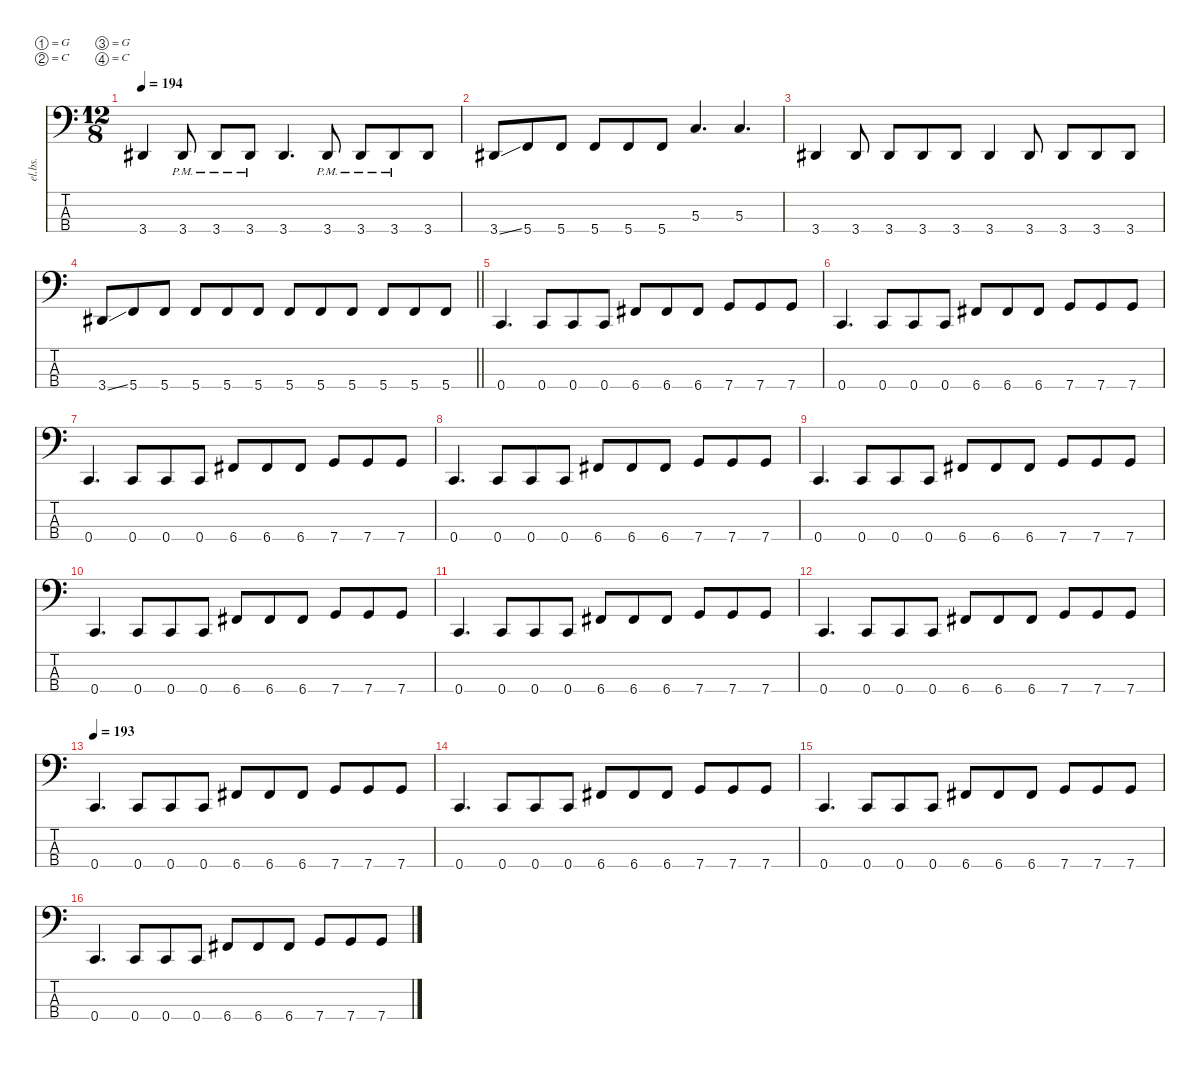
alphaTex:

\defaultSystemsLayout 4
\hideDynamics
\bracketExtendMode nobrackets
\otherSystemsTrackNameOrientation horizontal
\track ("Bass" "el.bs.") {defaultSystemsLayout 8 instrument electricbassfinger}
\staff {score tabs}
\tuning (G2 C2 G1 C1)
\ts (12 8)
\tempo 194
\clef f4
\ks c
3.4{acc #}.4{dy f beam Up} 3.4{pm acc #}.8{beam Up} 3.4{pm acc #}.8{beam Up} 3.4{pm acc #}.8{beam Up} 3.4{acc #}.4{d beam Up} 3.4{pm acc #}.8{beam Up} 3.4{pm acc #}.8{beam Up} 3.4{pm acc #}.8{beam Up} 3.4{acc #}.8{beam Up} |
3.4{ss acc #}.8{beam Up} 5.4.8{beam Up} 5.4.8{beam Up} 5.4.8{beam Up} 5.4.8{beam Up} 5.4.8{beam Up} 5.3.4{d beam Up} 5.3.4{d beam Up} |
3.4{acc #}.4{beam Up} 3.4{acc #}.8{beam Up} 3.4{acc #}.8{beam Up} 3.4{acc #}.8{beam Up} 3.4{acc #}.8{beam Up} 3.4{acc #}.4{beam Up} 3.4{acc #}.8{beam Up} 3.4{acc #}.8{beam Up} 3.4{acc #}.8{beam Up} 3.4{acc #}.8{beam Up} |
\barLineRight lightlight
3.4{ss acc #}.8{beam Up} 5.4.8{beam Up} 5.4.8{beam Up} 5.4.8{beam Up} 5.4.8{beam Up} 5.4.8{beam Up} 5.4.8{beam Up} 5.4.8{beam Up} 5.4.8{beam Up} 5.4.8{beam Up} 5.4.8{beam Up} 5.4.8{beam Up} |
0.4.4{d beam Up} 0.4.8{beam Up} 0.4.8{beam Up} 0.4.8{beam Up} 6.4{acc #}.8{beam Up} 6.4{acc #}.8{beam Up} 6.4{acc #}.8{beam Up} 7.4.8{beam Up} 7.4.8{beam Up} 7.4.8{beam Up} |
0.4.4{d beam Up} 0.4.8{beam Up} 0.4.8{beam Up} 0.4.8{beam Up} 6.4{acc #}.8{beam Up} 6.4{acc #}.8{beam Up} 6.4{acc #}.8{beam Up} 7.4.8{beam Up} 7.4.8{beam Up} 7.4.8{beam Up} |
0.4.4{d beam Up} 0.4.8{beam Up} 0.4.8{beam Up} 0.4.8{beam Up} 6.4{acc #}.8{beam Up} 6.4{acc #}.8{beam Up} 6.4{acc #}.8{beam Up} 7.4.8{beam Up} 7.4.8{beam Up} 7.4.8{beam Up} |
0.4.4{d beam Up} 0.4.8{beam Up} 0.4.8{beam Up} 0.4.8{beam Up} 6.4{acc #}.8{beam Up} 6.4{acc #}.8{beam Up} 6.4{acc #}.8{beam Up} 7.4.8{beam Up} 7.4.8{beam Up} 7.4.8{beam Up} |
0.4.4{d beam Up} 0.4.8{beam Up} 0.4.8{beam Up} 0.4.8{beam Up} 6.4{acc #}.8{beam Up} 6.4{acc #}.8{beam Up} 6.4{acc #}.8{beam Up} 7.4.8{beam Up} 7.4.8{beam Up} 7.4.8{beam Up} |
0.4.4{d beam Up} 0.4.8{beam Up} 0.4.8{beam Up} 0.4.8{beam Up} 6.4{acc #}.8{beam Up} 6.4{acc #}.8{beam Up} 6.4{acc #}.8{beam Up} 7.4.8{beam Up} 7.4.8{beam Up} 7.4.8{beam Up} |
0.4.4{d beam Up} 0.4.8{beam Up} 0.4.8{beam Up} 0.4.8{beam Up} 6.4{acc #}.8{beam Up} 6.4{acc #}.8{beam Up} 6.4{acc #}.8{beam Up} 7.4.8{beam Up} 7.4.8{beam Up} 7.4.8{beam Up} |
0.4.4{d beam Up} 0.4.8{beam Up} 0.4.8{beam Up} 0.4.8{beam Up} 6.4{acc #}.8{beam Up} 6.4{acc #}.8{beam Up} 6.4{acc #}.8{beam Up} 7.4.8{beam Up} 7.4.8{beam Up} 7.4.8{beam Up} |
\tempo 193
0.4.4{d beam Up} 0.4.8{beam Up} 0.4.8{beam Up} 0.4.8{beam Up} 6.4{acc #}.8{beam Up} 6.4{acc #}.8{beam Up} 6.4{acc #}.8{beam Up} 7.4.8{beam Up} 7.4.8{beam Up} 7.4.8{beam Up} |
0.4.4{d beam Up} 0.4.8{beam Up} 0.4.8{beam Up} 0.4.8{beam Up} 6.4{acc #}.8{beam Up} 6.4{acc #}.8{beam Up} 6.4{acc #}.8{beam Up} 7.4.8{beam Up} 7.4.8{beam Up} 7.4.8{beam Up} |
0.4.4{d beam Up} 0.4.8{beam Up} 0.4.8{beam Up} 0.4.8{beam Up} 6.4{acc #}.8{beam Up} 6.4{acc #}.8{beam Up} 6.4{acc #}.8{beam Up} 7.4.8{beam Up} 7.4.8{beam Up} 7.4.8{beam Up} |
0.4.4{d beam Up} 0.4.8{beam Up} 0.4.8{beam Up} 0.4.8{beam Up} 6.4{acc #}.8{beam Up} 6.4{acc #}.8{beam Up} 6.4{acc #}.8{beam Up} 7.4.8{beam Up} 7.4.8{beam Up} 7.4.8{beam Up}
